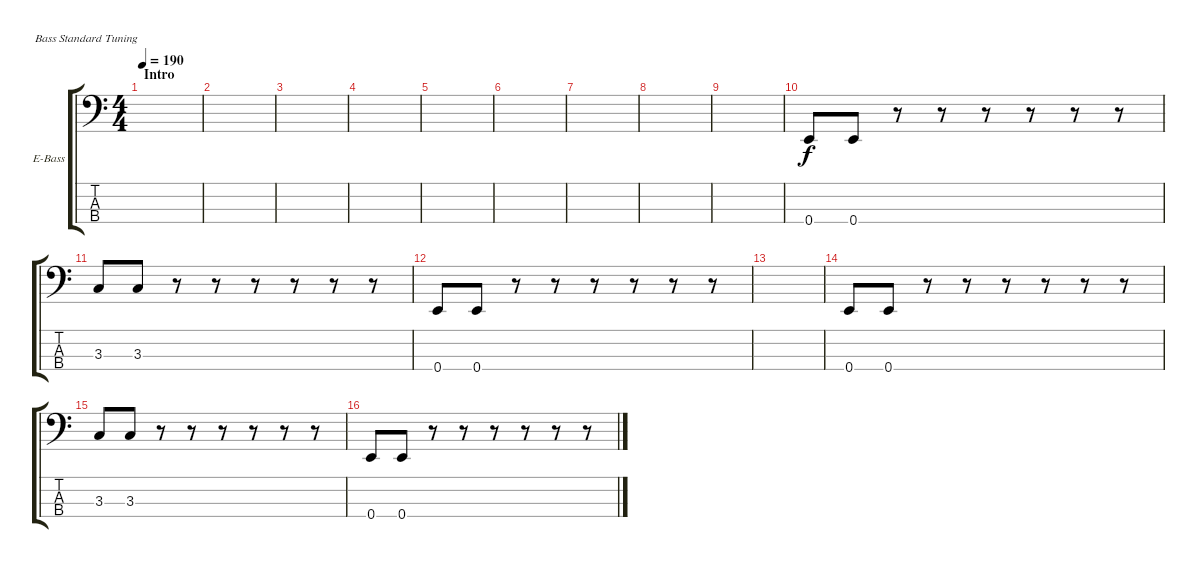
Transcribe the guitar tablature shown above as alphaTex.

\defaultSystemsLayout 4
\bracketExtendMode groupsimilarinstruments
\firstSystemTrackNameOrientation horizontal
\otherSystemsTrackNameOrientation horizontal
\track ("Electric Bass" "E-Bass") {instrument electricbassfinger}
\staff {score tabs}
\tuning (G2 D2 A1 E1)
\ts (4 4)
\section ("" "Intro")
\tempo 190
\clef f4
\ks c
|
|
|
|
|
|
|
|
|
0.4.8 0.4.8 r.8 r.8 r.8 r.8 r.8 r.8 |
3.3.8 3.3.8 r.8 r.8 r.8 r.8 r.8 r.8 |
0.4.8 0.4.8 r.8 r.8 r.8 r.8 r.8 r.8 |
|
0.4.8 0.4.8 r.8 r.8 r.8 r.8 r.8 r.8 |
3.3.8 3.3.8 r.8 r.8 r.8 r.8 r.8 r.8 |
0.4.8 0.4.8 r.8 r.8 r.8 r.8 r.8 r.8
